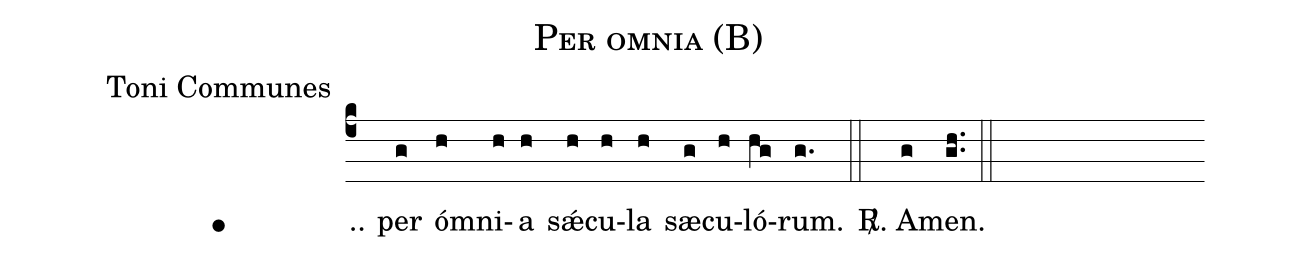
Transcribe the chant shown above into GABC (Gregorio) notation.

name:Per omnia (B);
office-part:Toni Communes;
%%
(c4) ... per(g) ó(h)mni(h)a(h) sǽ(h)cu(h)la(h) sæ(g)cu(h)ló(hg)rum.(g.) (::) <sp>R/</sp>. A(g)men.(gh..) (::)
